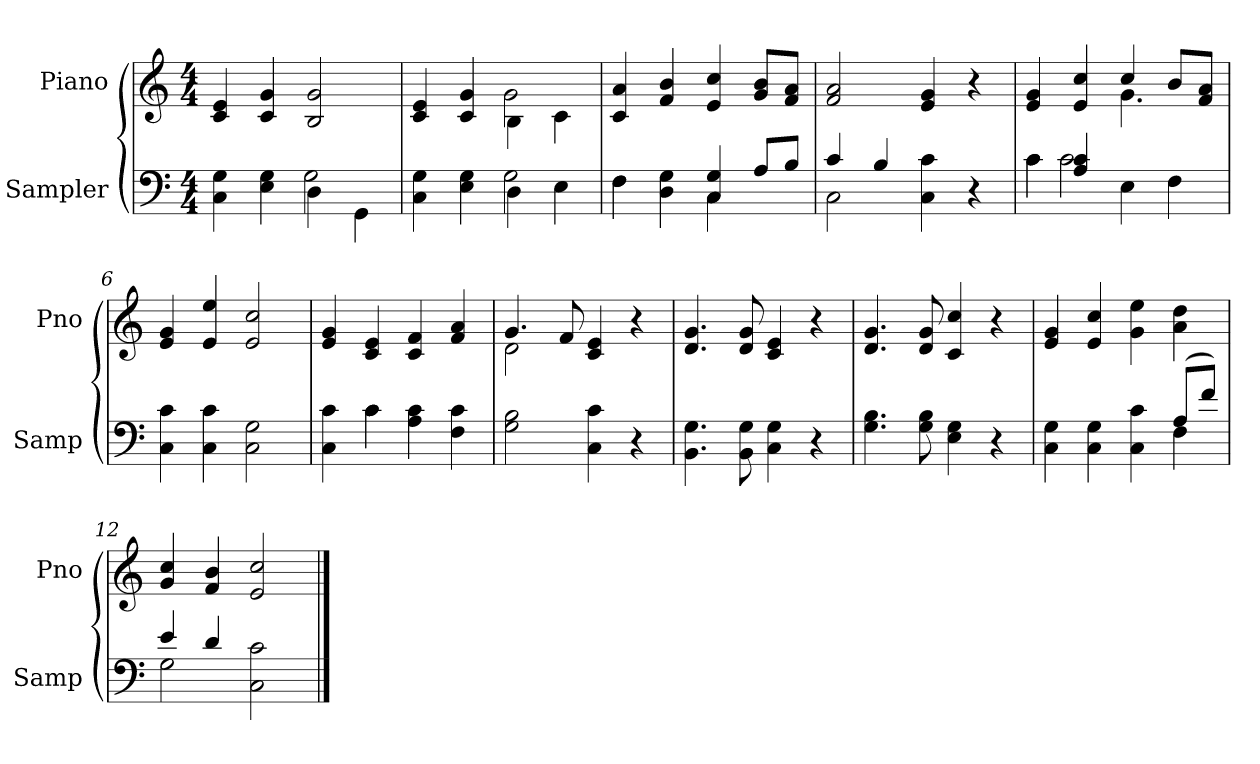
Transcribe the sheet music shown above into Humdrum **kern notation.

**kern	**kern
*part2	*part1
*staff2	*staff1
*I"Sampler	*I"Piano
*I'Samp	*I'Pno
*clefF4	*clefG2
*M4/4	*M4/4
=1	=1
*^	*
4C 4G	2ryy	4c 4e
4E 4G	.	4c 4g
4D\	2G	2B 2g
4GG\	.	.
=2	=2	=2
*	*	*^
4C 4G	2ryy	4c 4e	2ryy
4E 4G	.	4c 4g	.
4D\	2G	4B\	2g
4E\	.	4c\	.
*	*	*v	*v
=3	=3	=3
4F\	4F	4c 4a
4D 4G	4ryy	4f 4b
4C 4G	4C	4e 4cc
8A/L	4ryy	8g/ 8b/L
8B/J	.	8f/ 8a/J
=4	=4	=4
4c/	2C	2f 2a
4B/	.	.
4C 4c	2ryy	4e 4g
4r	.	4r
=5	=5	=5
*	*	*^
4c\	4c	4e 4g	2ryy
4A 4c	2c	4e 4cc	.
4E\	.	4cc/	4.g
4F\	4ryy	8b/L	.
.	.	8f/ 8a/J	8ryy
*v	*v	*	*
*	*v	*v
=6	=6
4C 4c	4e 4g
4C 4c	4e 4ee
2C 2G	2e 2cc
=7	=7
*^	*
4C 4c	4ryy	4e 4g
4c\	4c	4c 4e
4A 4c	2ryy	4c 4f
4F 4c	.	4f 4a
*v	*v	*
=8	=8
*	*^
2G 2B	4.g/	2d
.	8f	.
4C 4c	4c 4e	2ryy
4r	4r	.
*	*v	*v
=9	=9
4.BB 4.G	4.d 4.g
8BB 8G	8d 8g
4C 4G	4c 4e
4r	4r
=10	=10
4.G 4.B	4.d 4.g
8G 8B	8d 8g
4E 4G	4c 4cc
4r	4r
=11	=11
*^	*
4C 4G	2.ryy	4e 4g
4C 4G	.	4e 4cc
4C 4c	.	4g 4ee
(8A/L	4F	4a 4dd
8f/J)	.	.
=12	=12	=12
4e/	2G	4g 4cc
4d/	.	4f 4b
2C 2c	2ryy	2e 2cc
*v	*v	*
==	==
*-	*-
